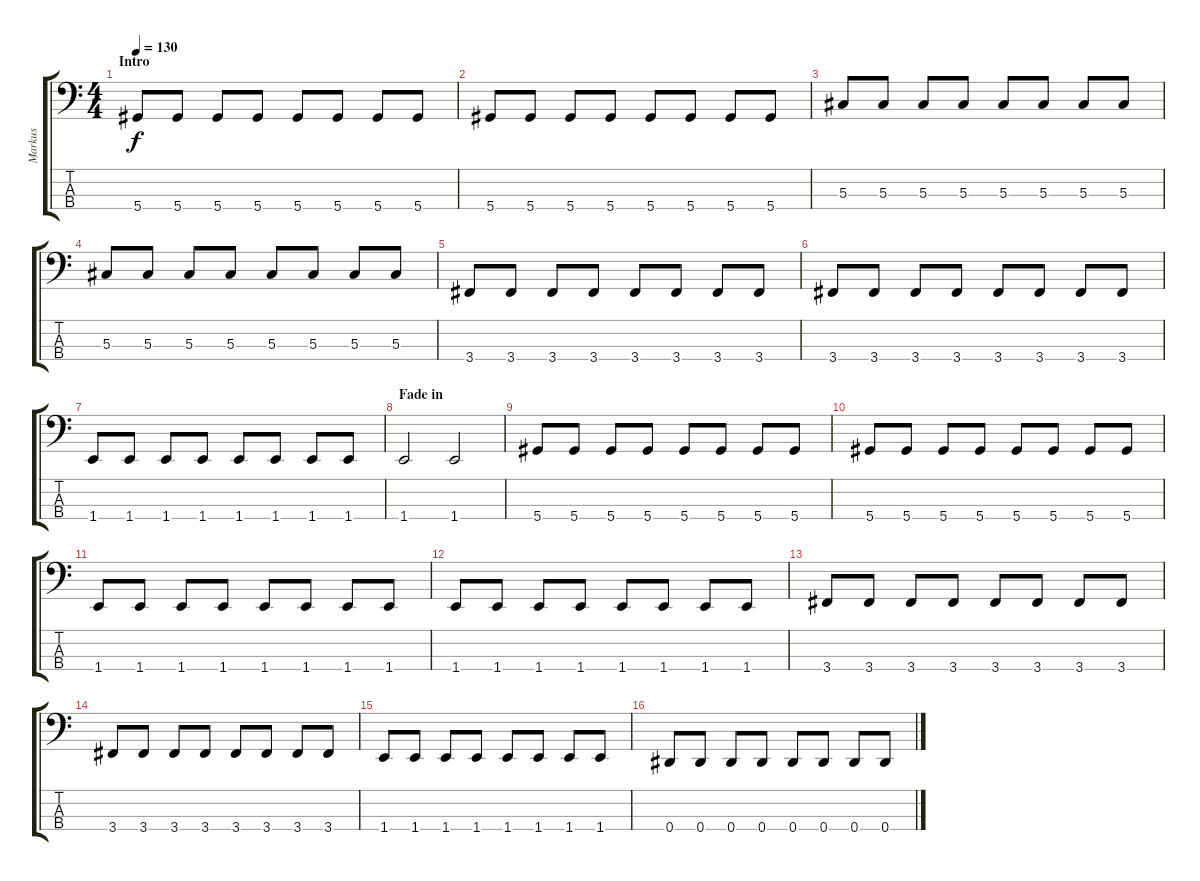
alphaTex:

\track ("Markus" "Markus") {instrument electricbassfinger}
\staff {score tabs}
\tuning (Gb2 Db2 Ab1 Eb1) {hide}
\ts (4 4)
\section ("" "Intro")
\tempo 130
\clef f4
\ks c
5.4.8{dy f volume 9 instrument electricbassfinger} 5.4.8 5.4.8 5.4.8 5.4.8 5.4.8 5.4.8 5.4.8 |
5.4.8 5.4.8 5.4.8 5.4.8 5.4.8 5.4.8 5.4.8 5.4.8 |
5.3.8 5.3.8 5.3.8 5.3.8 5.3.8 5.3.8 5.3.8 5.3.8 |
5.3.8 5.3.8 5.3.8 5.3.8 5.3.8 5.3.8 5.3.8 5.3.8 |
3.4.8 3.4.8 3.4.8 3.4.8 3.4.8 3.4.8 3.4.8 3.4.8 |
3.4.8 3.4.8 3.4.8 3.4.8 3.4.8 3.4.8 3.4.8 3.4.8 |
1.4.8 1.4.8 1.4.8 1.4.8 1.4.8 1.4.8 1.4.8 1.4.8 |
\section ("" "Fade in")
1.4.2 1.4.2 |
5.4.8{volume 15} 5.4.8 5.4.8 5.4.8 5.4.8 5.4.8 5.4.8 5.4.8 |
5.4.8 5.4.8 5.4.8 5.4.8 5.4.8 5.4.8 5.4.8 5.4.8 |
1.4.8 1.4.8 1.4.8 1.4.8 1.4.8 1.4.8 1.4.8 1.4.8 |
1.4.8 1.4.8 1.4.8 1.4.8 1.4.8 1.4.8 1.4.8 1.4.8 |
3.4.8 3.4.8 3.4.8 3.4.8 3.4.8 3.4.8 3.4.8 3.4.8 |
3.4.8 3.4.8 3.4.8 3.4.8 3.4.8 3.4.8 3.4.8 3.4.8 |
1.4.8 1.4.8 1.4.8 1.4.8 1.4.8 1.4.8 1.4.8 1.4.8 |
0.4.8 0.4.8 0.4.8 0.4.8 0.4.8 0.4.8 0.4.8 0.4.8
